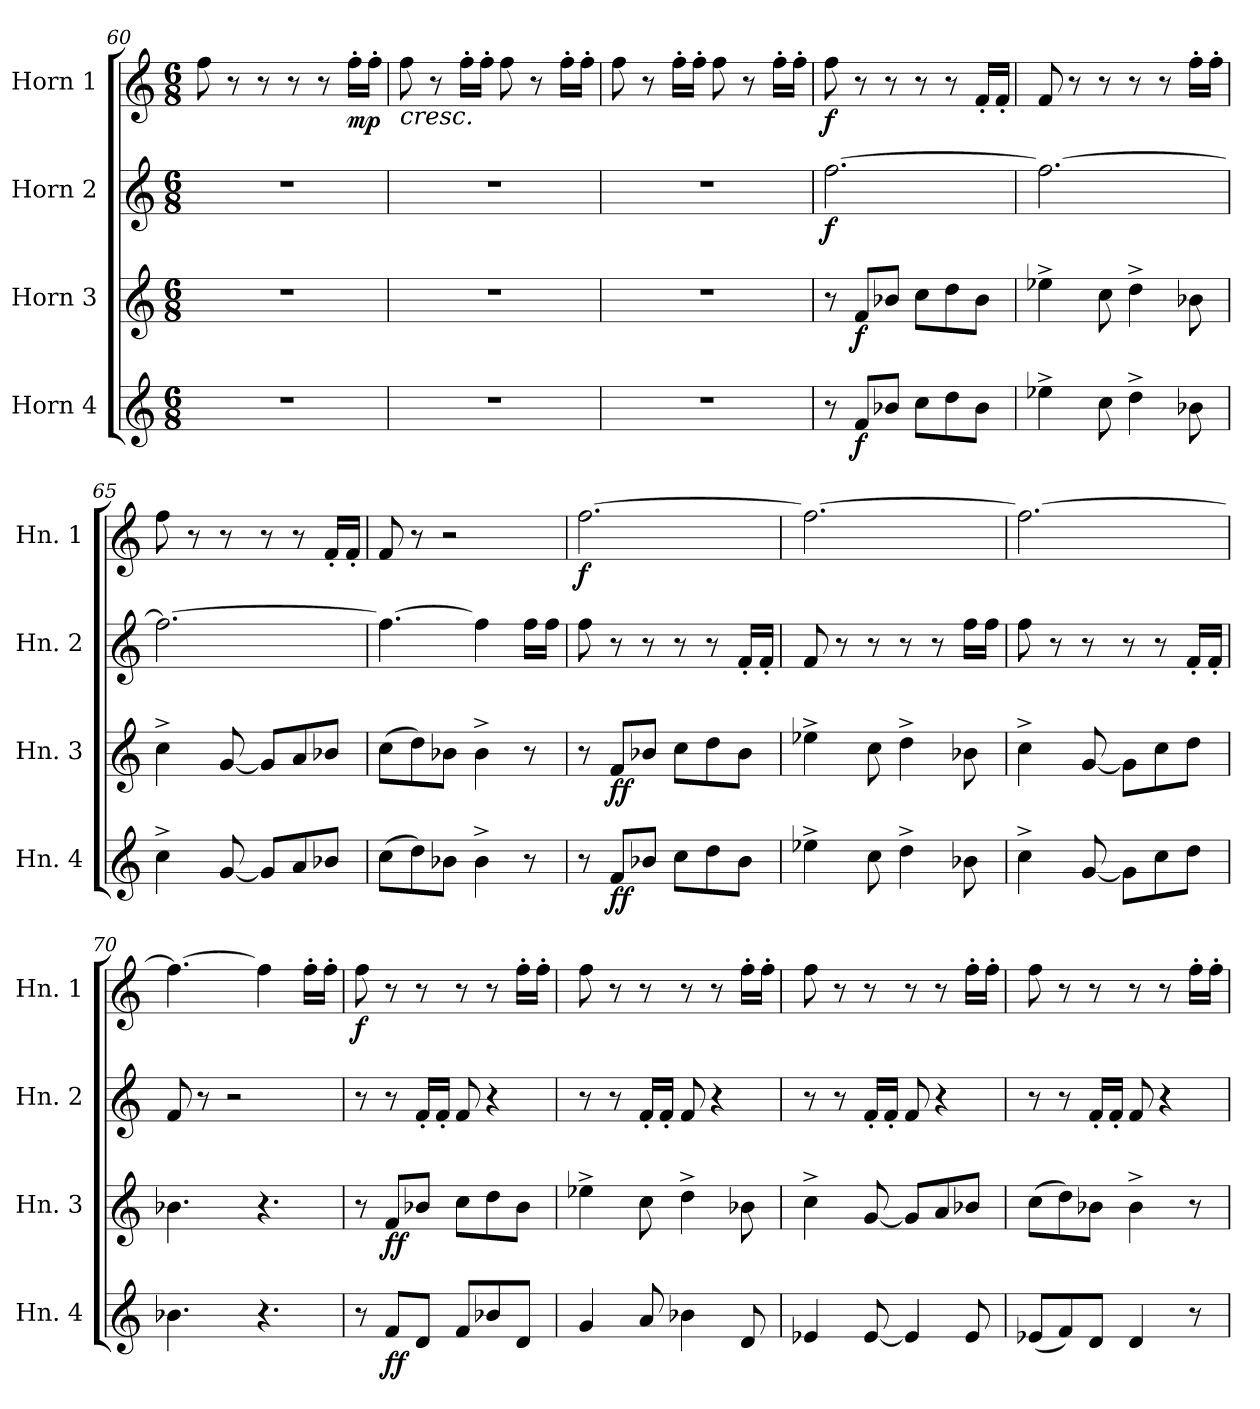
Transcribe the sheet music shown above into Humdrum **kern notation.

**kern	**dynam	**kern	**dynam	**kern	**dynam	**kern	**dynam
*part4	*part4	*part3	*part3	*part2	*part2	*part1	*part1
*staff4	*staff4	*staff3	*staff3	*staff2	*staff2	*staff1	*staff1
*I"Horn 4	*	*I"Horn 3	*	*I"Horn 2	*	*I"Horn 1	*
*I'Hn. 4	*	*I'Hn. 3	*	*I'Hn. 2	*	*I'Hn. 1	*
*clefG2	*	*clefG2	*	*clefG2	*	*clefG2	*
*ITrd4c7	*	*ITrd4c7	*	*ITrd4c7	*	*ITrd4c7	*
*k[b-]	*	*k[b-]	*	*k[b-]	*	*k[b-]	*
*M6/8	*	*M6/8	*	*M6/8	*	*M6/8	*
=60	=60	=60	=60	=60	=60	=60	=60
2.r	.	2.r	.	2.r	.	8b-\	.
.	.	.	.	.	.	8r	.
.	.	.	.	.	.	8r	.
.	.	.	.	.	.	8r	.
.	.	.	.	.	.	8r	.
!	!	!	!	!	!	!	!LO:DY:b
.	.	.	.	.	.	16b-'\LL	mp
.	.	.	.	.	.	16b-'\JJ	.
=61	=61	=61	=61	=61	=61	=61	=61
!	!	!	!	!	!	!	!LO:HP:b
2.r	.	2.r	.	2.r	.	8b-\	<
.	.	.	.	.	.	8r	.
.	.	.	.	.	.	16b-'\LL	.
.	.	.	.	.	.	16b-'\JJ	.
.	.	.	.	.	.	8b-\	.
.	.	.	.	.	.	8r	.
.	.	.	.	.	.	16b-'\LL	.
.	.	.	.	.	.	16b-'\JJ	.
=62	=62	=62	=62	=62	=62	=62	=62
2.r	.	2.r	.	2.r	.	8b-\	.
.	.	.	.	.	.	8r	.
.	.	.	.	.	.	16b-'\LL	.
.	.	.	.	.	.	16b-'\JJ	.
.	.	.	.	.	.	8b-\	.
.	.	.	.	.	.	8r	.
.	.	.	.	.	.	16b-'\LL	.
.	.	.	.	.	.	16b-'\JJ	.
=63	=63	=63	=63	=63	=63	=63	=63
!	!	!	!	!	!LO:DY:b	!	!LO:DY:b
8r	.	8r	.	[2.b-\	f	8b-\	f
!	!LO:DY:b	!	!LO:DY:b	!	!	!	!
8B-/L	f	8B-/L	f	.	.	8r	[
8e-X/J	.	8e-X/J	.	.	.	8r	.
8f\L	.	8f\L	.	.	.	8r	.
8g\	.	8g\	.	.	.	8r	.
8e-\J	.	8e-\J	.	.	.	16B-'/LL	.
.	.	.	.	.	.	16B-'/JJ	.
=64	=64	=64	=64	=64	=64	=64	=64
4a-X^\	.	4a-X^\	.	2.b-\_	.	8B-/	.
.	.	.	.	.	.	8r	.
8f\	.	8f\	.	.	.	8r	.
4g^\	.	4g^\	.	.	.	8r	.
.	.	.	.	.	.	8r	.
8e-X\	.	8e-X\	.	.	.	16b-'\LL	.
.	.	.	.	.	.	16b-'\JJ	.
!!LO:LB:g=z
=65	=65	=65	=65	=65	=65	=65	=65
4f^\	.	4f^\	.	2.b-\_	.	8b-\	.
.	.	.	.	.	.	8r	.
[8c/	.	[8c/	.	.	.	8r	.
8c/L]	.	8c/L]	.	.	.	8r	.
8d/	.	8d/	.	.	.	8r	.
8e-X/J	.	8e-X/J	.	.	.	16B-'/LL	.
.	.	.	.	.	.	16B-'/JJ	.
=66	=66	=66	=66	=66	=66	=66	=66
(>8f\L	.	(>8f\L	.	4.b-\_	.	8B-/	.
8g\)	.	8g\)	.	.	.	8r	.
8e-X\J	.	8e-X\J	.	.	.	2r	.
4e-^\	.	4e-^\	.	4b-\]	.	.	.
8r	.	8r	.	16b-\LL	.	.	.
.	.	.	.	16b-\JJ	.	.	.
=67	=67	=67	=67	=67	=67	=67	=67
!	!	!	!	!	!	!	!LO:DY:b
8r	.	8r	.	8b-\	.	[2.b-\	f
!	!LO:DY:b	!	!LO:DY:b	!	!	!	!
8B-/L	ff	8B-/L	ff	8r	.	.	.
8e-X/J	.	8e-X/J	.	8r	.	.	.
8f\L	.	8f\L	.	8r	.	.	.
8g\	.	8g\	.	8r	.	.	.
8e-\J	.	8e-\J	.	16B-'/LL	.	.	.
.	.	.	.	16B-'/JJ	.	.	.
=68	=68	=68	=68	=68	=68	=68	=68
4a-X^\	.	4a-X^\	.	8B-/	.	2.b-\_	.
.	.	.	.	8r	.	.	.
8f\	.	8f\	.	8r	.	.	.
4g^\	.	4g^\	.	8r	.	.	.
.	.	.	.	8r	.	.	.
8e-X\	.	8e-X\	.	16b-\LL	.	.	.
.	.	.	.	16b-\JJ	.	.	.
=69	=69	=69	=69	=69	=69	=69	=69
4f^\	.	4f^\	.	8b-\	.	2.b-\_	.
.	.	.	.	8r	.	.	.
[8c/	.	[8c/	.	8r	.	.	.
8c\L]	.	8c\L]	.	8r	.	.	.
8f\	.	8f\	.	8r	.	.	.
8g\J	.	8g\J	.	16B-'/LL	.	.	.
.	.	.	.	16B-'/JJ	.	.	.
=70	=70	=70	=70	=70	=70	=70	=70
4.e-X\	.	4.e-X\	.	8B-/	.	4.b-\_	.
.	.	.	.	8r	.	.	.
.	.	.	.	2r	.	.	.
4.r	.	4.r	.	.	.	4b-\]	.
.	.	.	.	.	.	16b-'\LL	.
.	.	.	.	.	.	16b-'\JJ	.
!!LO:PB:g=z
=71	=71	=71	=71	=71	=71	=71	=71
!	!	!	!	!	!	!	!LO:DY:b
8r	.	8r	.	8r	.	8b-\	f
!	!LO:DY:b	!	!LO:DY:b	!	!	!	!
8B-/L	ff	8B-/L	ff	8r	.	8r	.
8G/J	.	8e-X/J	.	16B-'/LL	.	8r	.
.	.	.	.	16B-'/JJ	.	.	.
8B-/L	.	8f\L	.	8B-/	.	8r	.
8e-X/	.	8g\	.	4r	.	8r	.
8G/J	.	8e-\J	.	.	.	16b-'\LL	.
.	.	.	.	.	.	16b-'\JJ	.
=72	=72	=72	=72	=72	=72	=72	=72
4c/	.	4a-X^\	.	8r	.	8b-\	.
.	.	.	.	8r	.	8r	.
8d/	.	8f\	.	16B-'/LL	.	8r	.
.	.	.	.	16B-'/JJ	.	.	.
4e-X\	.	4g^\	.	8B-/	.	8r	.
.	.	.	.	4r	.	8r	.
8G/	.	8e-X\	.	.	.	16b-'\LL	.
.	.	.	.	.	.	16b-'\JJ	.
=73	=73	=73	=73	=73	=73	=73	=73
4A-X/	.	4f^\	.	8r	.	8b-\	.
.	.	.	.	8r	.	8r	.
[8A-/	.	[8c/	.	16B-'/LL	.	8r	.
.	.	.	.	16B-'/JJ	.	.	.
4A-/]	.	8c/L]	.	8B-/	.	8r	.
.	.	8d/	.	4r	.	8r	.
8A-/	.	8e-X/J	.	.	.	16b-'\LL	.
.	.	.	.	.	.	16b-'\JJ	.
=74	=74	=74	=74	=74	=74	=74	=74
(<8A-X/L	.	(>8f\L	.	8r	.	8b-\	.
8B-/)	.	8g\)	.	8r	.	8r	.
8G/J	.	8e-X\J	.	16B-'/LL	.	8r	.
.	.	.	.	16B-'/JJ	.	.	.
4G/	.	4e-^\	.	8B-/	.	8r	.
.	.	.	.	4r	.	8r	.
8r	.	8r	.	.	.	16b-'\LL	.
.	.	.	.	.	.	16b-'\JJ	.
=	=	=	=	=	=	=	=
*-	*-	*-	*-	*-	*-	*-	*-
